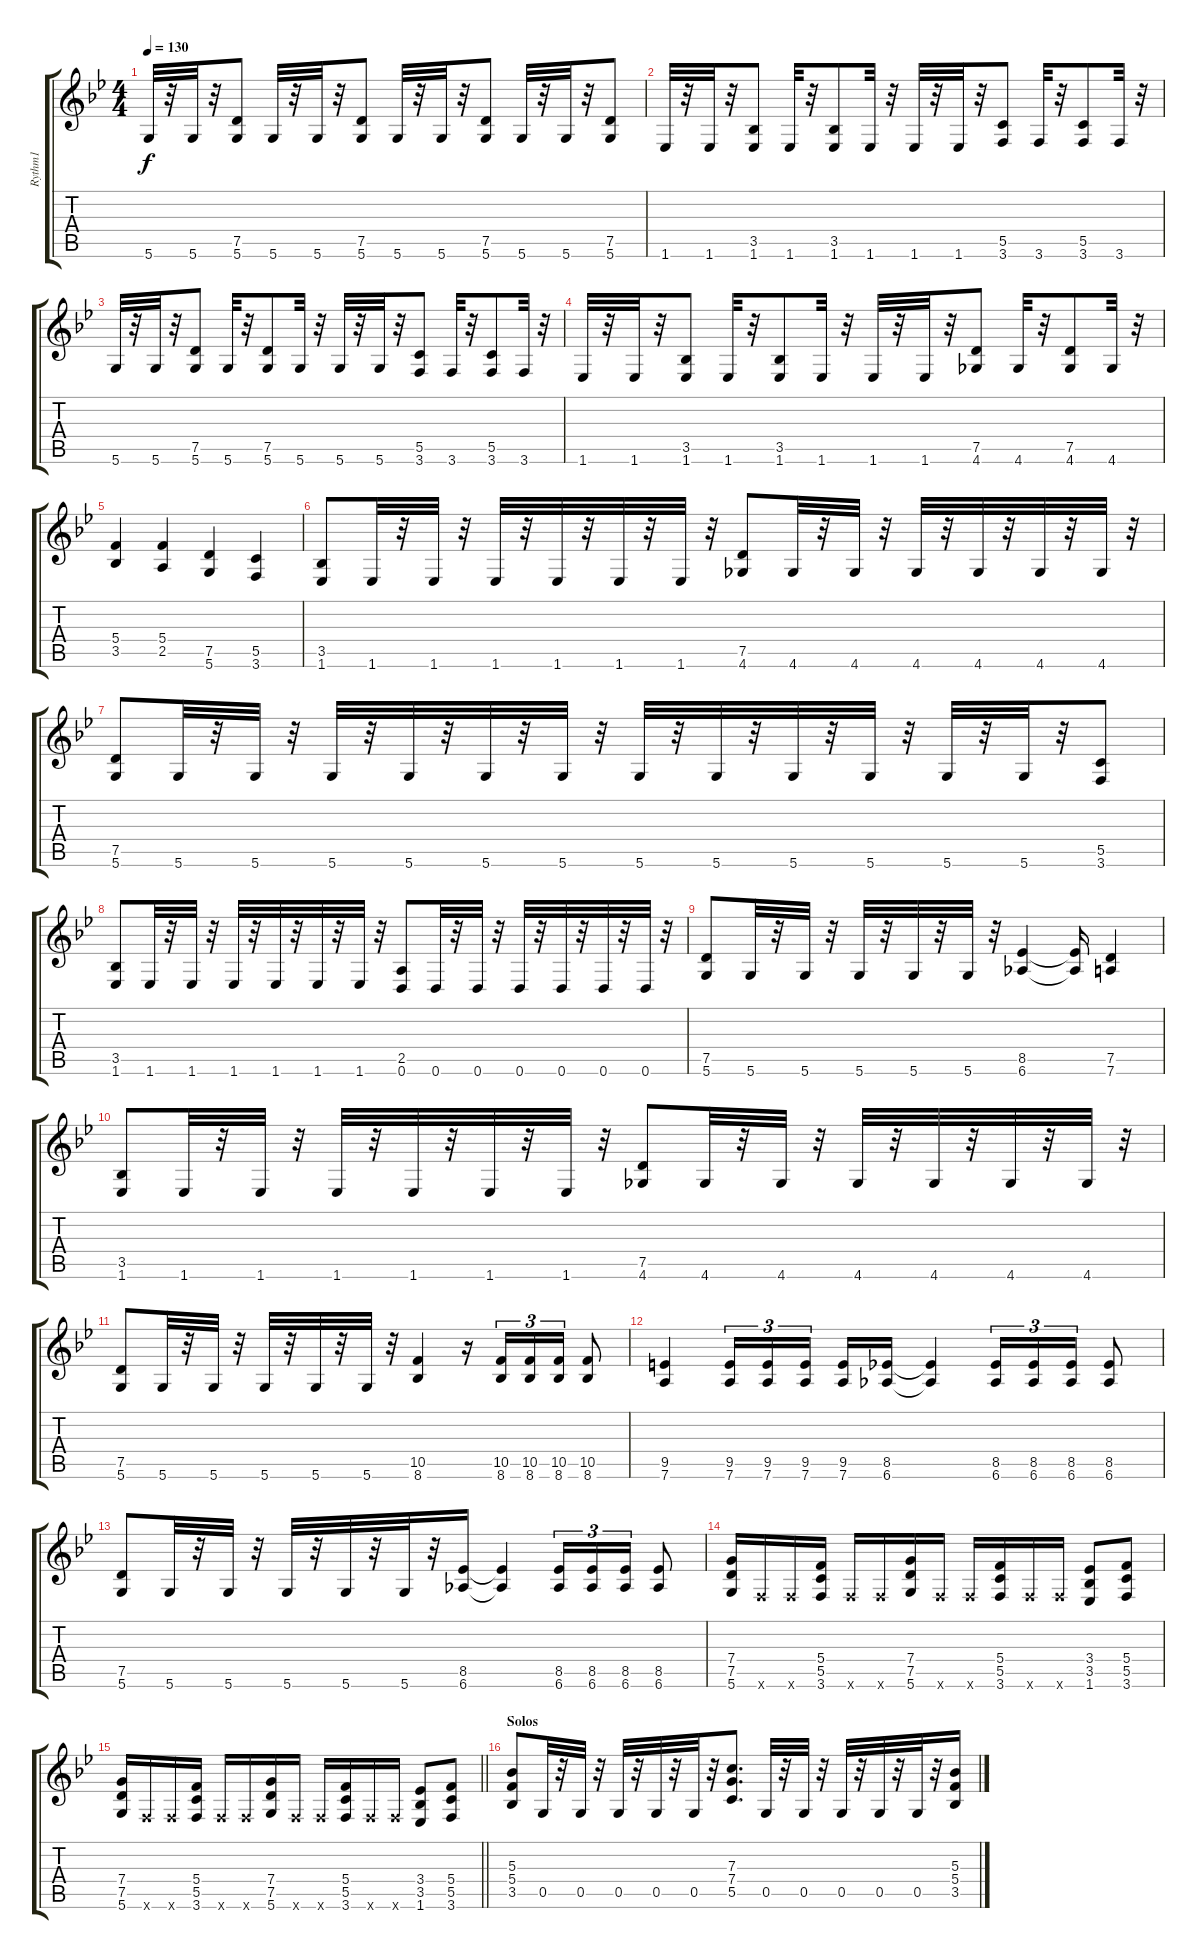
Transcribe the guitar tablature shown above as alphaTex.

\track ("Rythm1" "Rythm1") {instrument distortionguitar}
\staff {score tabs}
\tuning (D4 A3 F3 C3 G2 D2) {hide}
\ts (4 4)
\tempo 130
\clef g2
\ks bb
5.6.32{dy f} r.32 5.6.32 r.32 (7.5 5.6).8 5.6.32 r.32 5.6.32 r.32 (7.5 5.6).8 5.6.32 r.32 5.6.32 r.32 (7.5 5.6).8 5.6.32 r.32 5.6.32 r.32 (7.5 5.6).8 |
1.6.32 r.32 1.6.32 r.32 (3.5 1.6).8 1.6.32 r.32 (3.5 1.6).8 1.6.32 r.32 1.6.32 r.32 1.6.32 r.32 (5.5 3.6).8 3.6.32 r.32 (5.5 3.6).8 3.6.32 r.32 |
5.6.32 r.32 5.6.32 r.32 (7.5 5.6).8 5.6.32 r.32 (7.5 5.6).8 5.6.32 r.32 5.6.32 r.32 5.6.32 r.32 (5.5 3.6).8 3.6.32 r.32 (5.5 3.6).8 3.6.32 r.32 |
1.6.32 r.32 1.6.32 r.32 (3.5 1.6).8 1.6.32 r.32 (3.5 1.6).8 1.6.32 r.32 1.6.32 r.32 1.6.32 r.32 (7.5 4.6).8 4.6.32 r.32 (7.5 4.6).8 4.6.32 r.32 |
(5.4 3.5).4 (5.4 2.5).4 (7.5 5.6).4 (5.5 3.6).4 |
(3.5 1.6).8 1.6.32 r.32 1.6.32 r.32 1.6.32 r.32 1.6.32 r.32 1.6.32 r.32 1.6.32 r.32 (7.5 4.6).8 4.6.32 r.32 4.6.32 r.32 4.6.32 r.32 4.6.32 r.32 4.6.32 r.32 4.6.32 r.32 |
(7.5 5.6).8 5.6.32 r.32 5.6.32 r.32 5.6.32 r.32 5.6.32 r.32 5.6.32 r.32 5.6.32 r.32 5.6.32 r.32 5.6.32 r.32 5.6.32 r.32 5.6.32 r.32 5.6.32 r.32 5.6.32 r.32 (5.5 3.6).8 |
(3.5 1.6).8 1.6.32 r.32 1.6.32 r.32 1.6.32 r.32 1.6.32 r.32 1.6.32 r.32 1.6.32 r.32 (2.5 0.6).8 0.6.32 r.32 0.6.32 r.32 0.6.32 r.32 0.6.32 r.32 0.6.32 r.32 0.6.32 r.32 |
(7.5 5.6).8 5.6.32 r.32 5.6.32 r.32 5.6.32 r.32 5.6.32 r.32 5.6.32 r.32 (8.5 6.6).4 (8.5{t} 6.6{t}).16 (7.5 7.6).4 |
(3.5 1.6).8 1.6.32 r.32 1.6.32 r.32 1.6.32 r.32 1.6.32 r.32 1.6.32 r.32 1.6.32 r.32 (7.5 4.6).8 4.6.32 r.32 4.6.32 r.32 4.6.32 r.32 4.6.32 r.32 4.6.32 r.32 4.6.32 r.32 |
(7.5 5.6).8 5.6.32 r.32 5.6.32 r.32 5.6.32 r.32 5.6.32 r.32 5.6.32 r.32 (10.5 8.6).4 r.16 (10.5 8.6).16{tu (3 2)} (10.5 8.6).16{tu (3 2)} (10.5 8.6).16{tu (3 2)} (10.5 8.6).8 |
(9.5 7.6).4 (9.5 7.6).16{tu (3 2)} (9.5 7.6).16{tu (3 2)} (9.5 7.6).16{tu (3 2) beam splitsecondary} (9.5 7.6).16 (8.5 6.6).16 (8.5{t} 6.6{t}).4 (8.5 6.6).16{tu (3 2)} (8.5 6.6).16{tu (3 2)} (8.5 6.6).16{tu (3 2)} (8.5 6.6).8 |
(7.5 5.6).8 5.6.32 r.32 5.6.32 r.32 5.6.32 r.32 5.6.32 r.32 5.6.32 r.32 (8.5 6.6).16 (8.5{t} 6.6{t}).4 (8.5 6.6).16{tu (3 2)} (8.5 6.6).16{tu (3 2)} (8.5 6.6).16{tu (3 2)} (8.5 6.6).8 |
(7.4 7.5 5.6).16 3.6{x}.16 3.6{x}.16 (5.4 5.5 3.6).16 3.6{x}.16 3.6{x}.16 (7.4 7.5 5.6).16 3.6{x}.16 3.6{x}.16 (5.4 5.5 3.6).16 3.6{x}.16 3.6{x}.16 (3.4 3.5 1.6).8 (5.4 5.5 3.6).8 |
\barLineRight lightlight
(7.4 7.5 5.6).16 3.6{x}.16 3.6{x}.16 (5.4 5.5 3.6).16 3.6{x}.16 3.6{x}.16 (7.4 7.5 5.6).16 3.6{x}.16 3.6{x}.16 (5.4 5.5 3.6).16 3.6{x}.16 3.6{x}.16 (3.4 3.5 1.6).8 (5.4 5.5 3.6).8 |
\section ("" "Solos")
(5.3 5.4 3.5).8 0.5.32 r.32 0.5.32 r.32 0.5.32 r.32 0.5.32 r.32 0.5.32 r.32 (7.3 7.4 5.5).8{d} 0.5.32 r.32 0.5.32 r.32 0.5.32 r.32 0.5.32 r.32 0.5.32 r.32 (5.3 5.4 3.5).16
